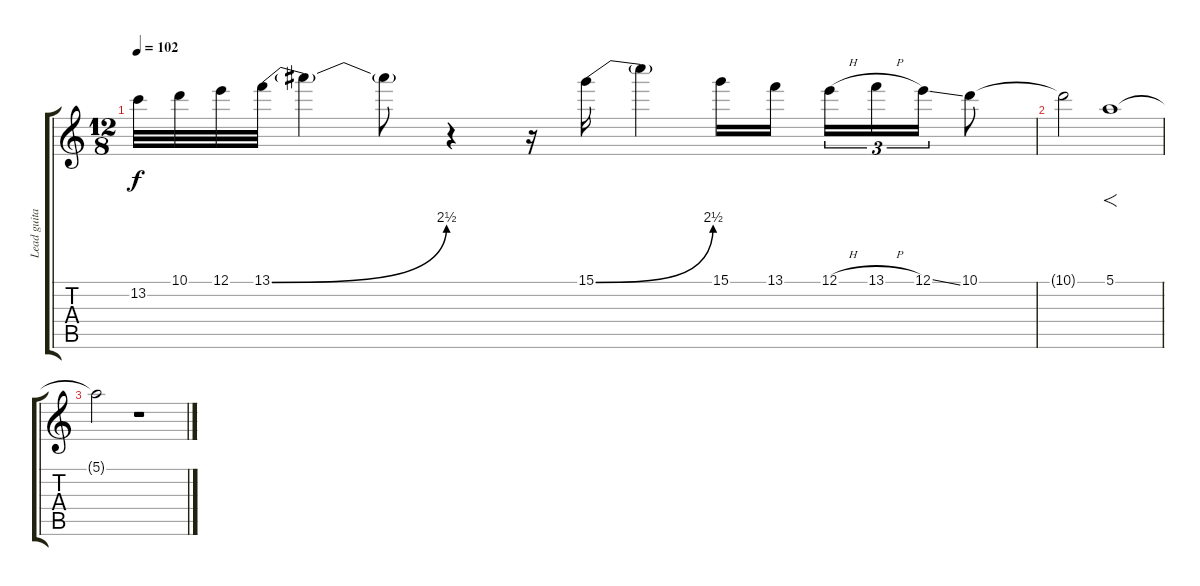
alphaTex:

\track ("Lead guitar" "Lead guita") {instrument distortionguitar}
\staff {score tabs}
\tuning (E4 B3 G3 D3 A2 E2) {hide}
\ts (12 8)
\tempo 102
\clef g2
\ks c
13.2.32{dy f} 10.1.32 12.1.32 13.1{be (bend 0 0 60 10)}.32 13.1{t}.4 13.1{t}.8 r.4 r.16 15.1{be (bend 0 0 60 10)}.16 15.1{t}.4 15.1.16 13.1.16 12.1{h}.16{tu (3 2)} 13.1{h}.16{tu (3 2)} 12.1{ss}.16{tu (3 2)} 10.1.8 |
10.1{t}.2 5.1.1{f} |
5.1{t}.2 r.1
